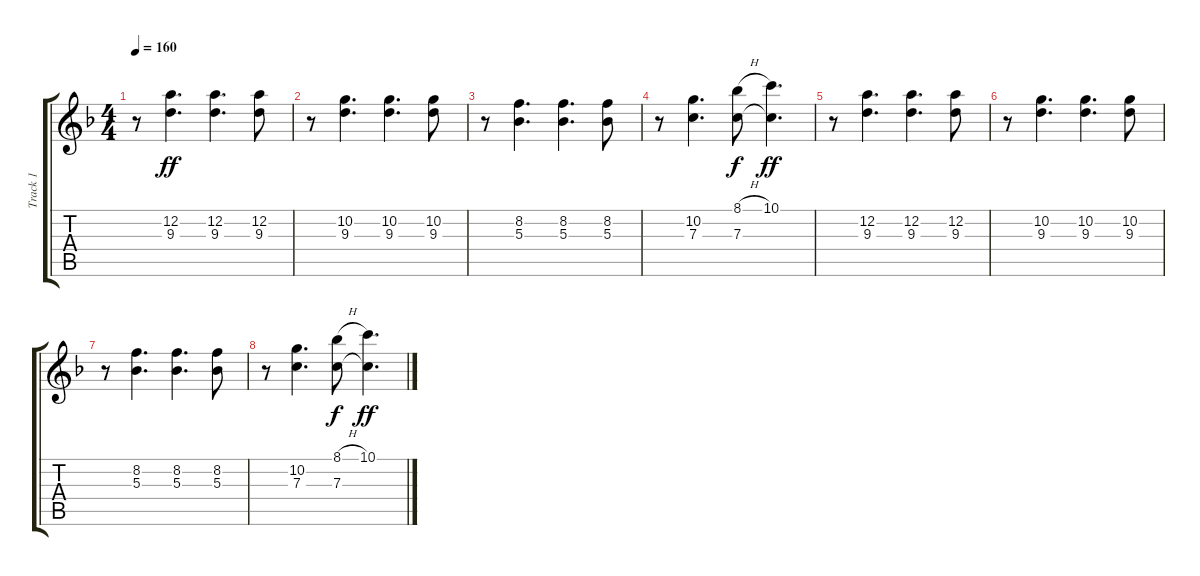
\track ("Track 1" "Track 1") {instrument electricguitarjazz}
\staff {score tabs}
\tuning (D4 A3 F3 C3 G2 C2) {hide}
\ts (4 4)
\tempo 160
\clef g2
\ks dminor
r.8{dy ff} (12.2 9.3).4{d instrument electricguitarjazz} (12.2 9.3).4{d} (12.2 9.3).8 |
r.8 (10.2 9.3).4{d} (10.2 9.3).4{d} (10.2 9.3).8 |
r.8 (8.2 5.3).4{d} (8.2 5.3).4{d} (8.2 5.3).8 |
r.8 (10.2 7.3).4{d} (8.1{h} 7.3).8{dy f} (10.1 7.3{t}).4{d dy ff} |
r.8 (12.2 9.3).4{d instrument electricguitarjazz} (12.2 9.3).4{d} (12.2 9.3).8 |
r.8 (10.2 9.3).4{d} (10.2 9.3).4{d} (10.2 9.3).8 |
r.8 (8.2 5.3).4{d} (8.2 5.3).4{d} (8.2 5.3).8 |
r.8 (10.2 7.3).4{d} (8.1{h} 7.3).8{dy f} (10.1 7.3{t}).4{d dy ff}
